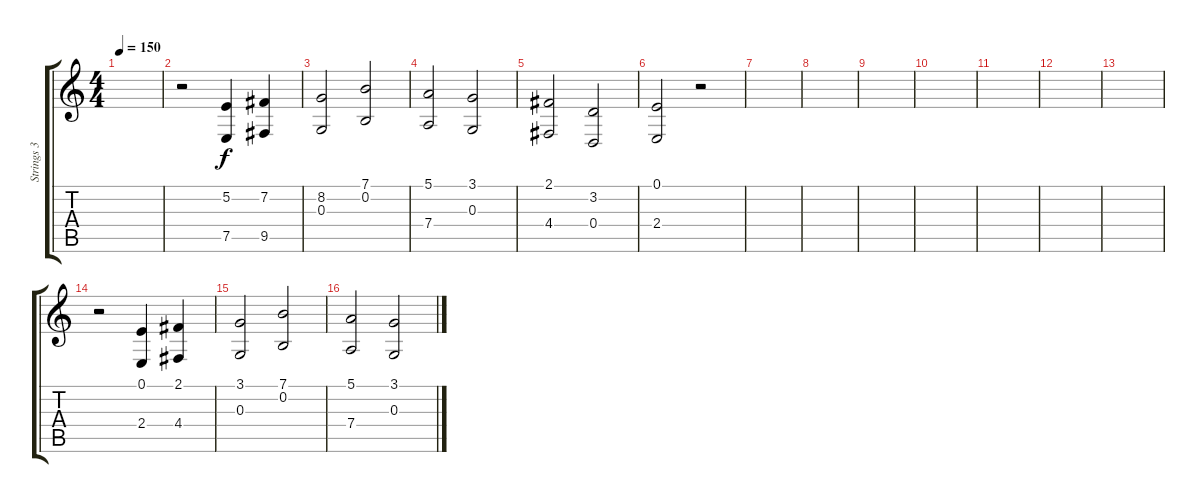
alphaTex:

\track ("Strings 3" "Strings 3") {instrument fx4atmosphere}
\staff {score tabs}
\tuning (E4 B3 G3 D3 A2 E2) {hide}
\ts (4 4)
\tempo 150
\clef g2
\ks c
|
r.2 (5.2 7.5).4 (7.2 9.5).4 |
(8.2 0.3).2 (7.1 0.2).2 |
(5.1 7.4).2 (3.1 0.3).2 |
(2.1 4.4).2 (3.2 0.4).2 |
(0.1 2.4).2 r.2 |
|
|
|
|
|
|
|
r.2 (0.1 2.4).4 (2.1 4.4).4 |
(3.1 0.3).2 (7.1 0.2).2 |
(5.1 7.4).2 (3.1 0.3).2
